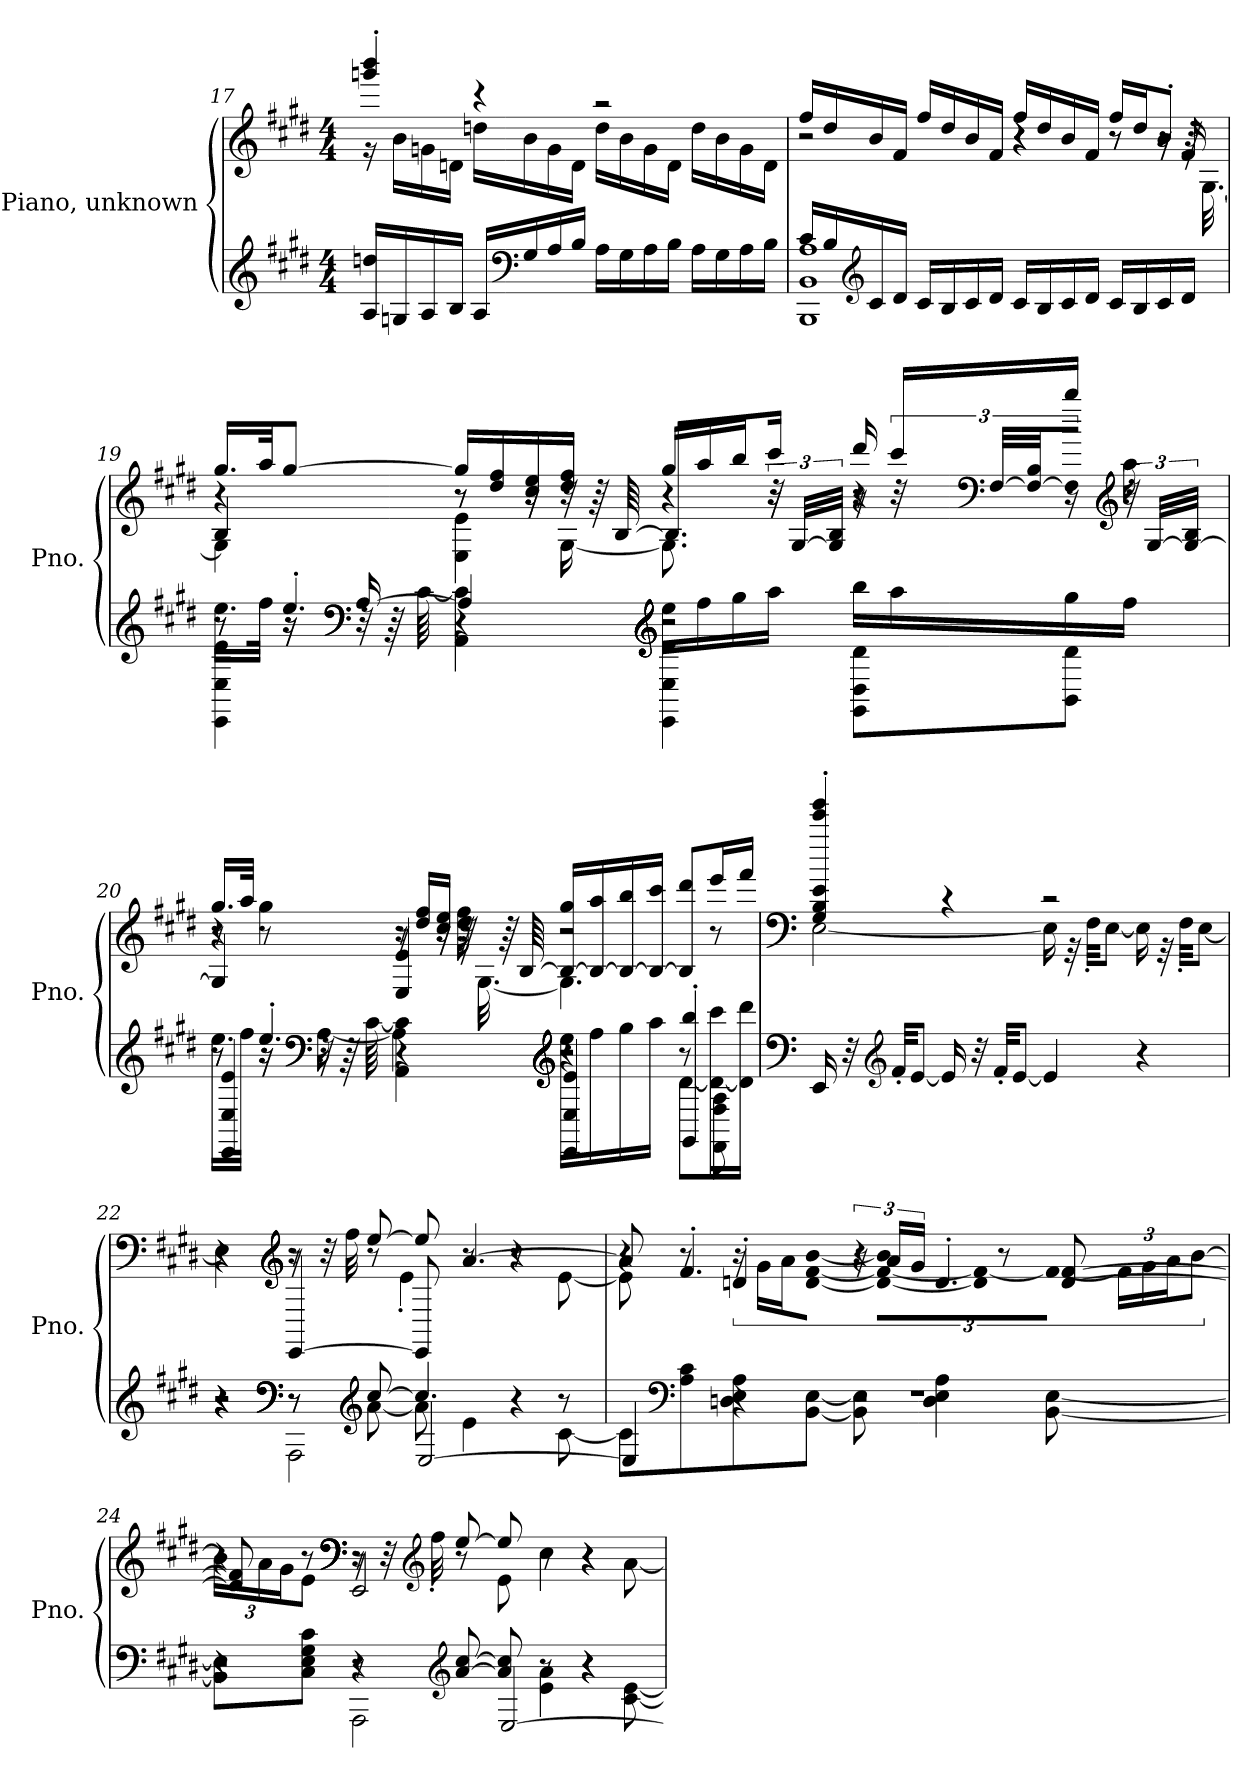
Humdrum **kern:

**kern	**kern
*part1	*part1
*staff2	*staff1
*I"Piano, unknown	*
*I'Pno.	*
!!LO:PB:g=z
*clefG2	*clefG2
*k[f#c#g#d#]	*k[f#c#g#d#]
*M4/4	*M4/4
=17	=17
*	*^
16A/ 16ddn/LL	4gggn/' 4bbb/'	16r
16Gn/	.	16b\LL
16A/	.	16gn\
16B/JJ	.	16dn\JJ
16A/LL	4r	16ddn\LL
*clefF4	*	*
16G/	.	16b\
16A/	.	16g\
16B/JJ	.	16d\JJ
16A\LL	2r	16dd\LL
16G\	.	16b\
16A\	.	16g\
16B\JJ	.	16d\JJ
16A\LL	.	16dd\LL
16G\	.	16b\
16A\	.	16g\
16B\JJ	.	16d\JJ
=18	=18	=18
*^	*	*^
16c#/LL	1BBB 1BB 1A	16ff#/LL	2r	2r
16B/	.	16dd#/	.	.
*clefG2	*	*	*	*
16c#/	.	16b/	.	.
16d#/JJ	.	16f#/JJ	.	.
16c#/LL	.	16ff#/LL	.	.
16B/	.	16dd#/	.	.
16c#/	.	16b/	.	.
16d#/JJ	.	16f#/JJ	.	.
16c#/LL	.	16ff#/LL	4r	4r
16B/	.	16dd#/	.	.
16c#/	.	16b/	.	.
16d#/JJ	.	16f#/JJ	.	.
16c#/LL	.	16ff#/LL	8r	8r
16B/	.	16dd#/J	.	.
16c#/	.	8b'/J	16r	16r
16d#/JJ	.	.	64r	16f#/
.	.	.	[32.G#\	.
!!LO:LB:g=z
=19	=19	=19	=19	=19
*^	*^	*	*	*^
8r	16.ee\LL	8r	4EE\ 4E\ 4e\	16.gg#/LL	4G#\]	4B/	4r
.	32ff#\JJk	.	.	32aa/JK	.	.	.
4.ee'/	16r	16r	.	[8gg#/J	.	.	.
*clefF4	*	*	*	*	*	*	*
.	32r	[16A/	.	.	.	.	.
.	64r	.	.	.	.	.	.
.	[64c#\	.	.	.	.	.	.
.	4AA\ 4c#\]	4A/]	4r	16gg#/LL]	4E\ 4e\	8r	8r
.	.	.	.	16dd#/ 16ff#/	.	.	.
.	.	.	.	16cc#/ 16ee/	.	16r	16r
.	.	.	.	16dd#/ 16ff#/JJ	.	32r	[16G#\
.	.	.	.	.	.	64r	.
.	.	.	.	.	.	[64B/	.
*clefG2	*	*	*	*	*	*	*
2r	16ee\LL	2r	4EE\ 4E\ 4e\	16gg#/LL	4r	8.B/L]	8.G#\]
.	16ff#\	.	.	16aa/	.	.	.
.	16gg#\	.	.	16bb/JJ	.	.	.
.	16aa\JJ	.	.	48r	.	16ccc#/Jk	16r
.	.	.	.	[48G#/LLL	.	.	.
.	.	.	.	48G#/] 48B/JJJ	.	.	.
.	16bb\LL	.	8GG#\ 8D#\ 8d#\L	16ddd#/	8r	16r	4r
.	16aa\	.	.	48r	.	16ccc#/LL	.
*	*	*	*	*clefF4	*	*	*
.	.	.	.	[48F#/LLL	.	.	.
.	.	.	.	48F#/_ 48B/JJ	.	.	.
.	16gg#\	.	8BB\ 8d#\J	8F#/J]	16r	16bb/JJ	.
*	*	*	*	*clefG2	*	*	*
.	16ff#\JJ	.	.	.	16aa\	48r	.
.	.	.	.	.	.	[48G#/LLL	.
.	.	.	.	.	.	48G#/_ 48B/JJJ	.
!!LO:LB:g=z	!!	!!	!!
=20	=20	=20	=20	=20	=20	=20	=20
8r	16.ee\LL	4EE/ 4E/ 4e/	8r	16.gg#/LL	8r	4G#/]	4r
.	32ff#\JJk	.	.	32aa/JJk	.	.	.
4.ee'/	16r	.	16r	8r	4gg#\	.	.
*clefF4	*	*	*	*	*	*	*
.	32r	.	[16A\	.	.	.	.
.	64r	.	.	.	.	.	.
.	[64c#\	.	.	.	.	.	.
.	4AA\ 4c#\]	4r	4A\]	16r	.	4E/ 4e/	8r
.	.	.	.	16dd#/ 16ff#/LL	.	.	.
.	.	.	.	16cc#/ 16ee/JJ	16r	.	16r
.	.	.	.	32r	16dd#\ 16ff#\	.	64r
.	.	.	.	.	.	.	[32.G#\
.	.	.	.	64r	.	.	.
.	.	.	.	[64B/	.	.	.
*clefG2	*	*	*	*	*	*	*
2r	16ee\LL	4EE/ 4E/ 4e/	4r	16B/_ 16gg#/LL	2r	2r	4.G#\]
.	16ff#\	.	.	16B/_ 16aa/	.	.	.
.	16gg#\	.	.	16B/_ 16bb/	.	.	.
.	16aa\JJ	.	.	16B/_ 16ccc#/JJ	.	.	.
.	[8d#\L	4GG#/' 4bb/'	8r	8B/] 8ddd#/L	.	.	.
.	16d#\_ 16ccc#\L	.	8FF#\ 8F#\ 8A\	16eee/L	.	.	8r
.	16d#\] 16ddd#\JJ	.	.	16fff#/JJ	.	.	.
*v	*v	*v	*v	*	*	*	*
*	*v	*v	*v	*v
!!LO:LB:g=z
=21	=21
*clefF4	*clefF4
*	*^
16EE/	4G#/' 4B/' 4e/' 4eee/' 4ggg#/'	[2E\
32r	.	.
*clefG2	*	*
32f#'/KKL	.	.
[8e/J	.	.
16e/]	4r	.
32r	.	.
32f#'/KKL	.	.
[8e/J	.	.
4e/]	2r	16E\]
.	.	32r
.	.	32F#'\KKL
.	.	[8E\J
4r	.	16E\]
.	.	32r
.	.	32F#'\KKL
.	.	[8E\J
=22	=22	=22
*^	*	*^
*	*^	*	*	*
*	*	*^	*	*	*
4r	4r	2r	4r	4r	4E\]	4r
*clefF4	*	*	*	*clefG2	*	*
8r	8r	.	2AAA\	[4EE/	16r	8r
.	.	.	.	.	32r	.
.	.	.	.	.	32ff#\	.
*clefG2	*	*	*	*	*	*
[8cc#/	[8a\	.	.	.	8r	[8ee/
4.cc#/]	8a\]	[2E/	.	8EE/]	4e'\	8ee/]
.	4e\	.	.	[4.a/	.	8r
.	.	.	4r	.	8r	4r
8r	[8c#\	.	.	.	[8e\	.
*	*	*v	*v	*	*	*
!!LO:LB:g=z	!!	!!
=23	=23	=23	=23	=23	=23
1r	8c#\L]	4E/]	8a/]	8e\]	4r
*clefF4	*	*	*	*	*
.	8A\ 8c#\	.	4.f#'/	8r	.
.	8Dn\ 8E\ 8A\	4r	.	24r	4dn'/
.	.	.	.	24g#\LL	.
.	.	.	.	24a\J	.
.	[8BB\ [8E\J	.	.	[8d\ [8f#\ [8b\J	.
.	8BB\] 8E\]	2r	24r	16d\_ 16f#\_ 16b\]LL	4r
.	.	.	24a/LL	.	.
.	.	.	.	16d\] 16f#\_J	.
.	.	.	24g#/JJ	.	.
.	4D\ 4E\ 4A\	.	4.d'/	8f#\J_	.
*	*	*	*	*Xbrackettup	*
.	.	.	.	24f#\LL]	8r
.	.	.	.	24g#\	.
.	.	.	.	24a\J	.
.	[8BB\ [8E\	.	.	[8b\J	[8d/ [8f#/
=24	=24	=24	=24	=24	=24
*	*	*^	*	*	*
4r	8BB\] 8E\]L	2r	4r	4r	24b\LL]	8d/] 8f#/]
.	.	.	.	.	24a\	.
.	.	.	.	.	24g#\J	.
.	8C#\ 8E\ 8G#\ 8c#\J	.	.	.	8e\J	8r
*	*	*	*	*clefF4	*	*
8r	4r	.	2AAA\	2EE/	16r	8r
.	.	.	.	.	32r	.
*	*	*	*	*clefG2	*	*
.	.	.	.	.	32ff#'\	.
*clefG2	*	*	*	*	*	*
[8a/ [8cc#/	.	.	.	.	8r	[8ee/
8a/] 8cc#/]	8r	[2E/	.	.	8e\	8ee/]
8r	4e\ 4a\	.	.	.	4cc#\	8r
4r	.	.	4r	4r	.	4r
.	[8c#\ [8e\	.	.	.	[8a\	.
*v	*v	*v	*v	*	*	*
*	*v	*v	*v
=	=
*-	*-
